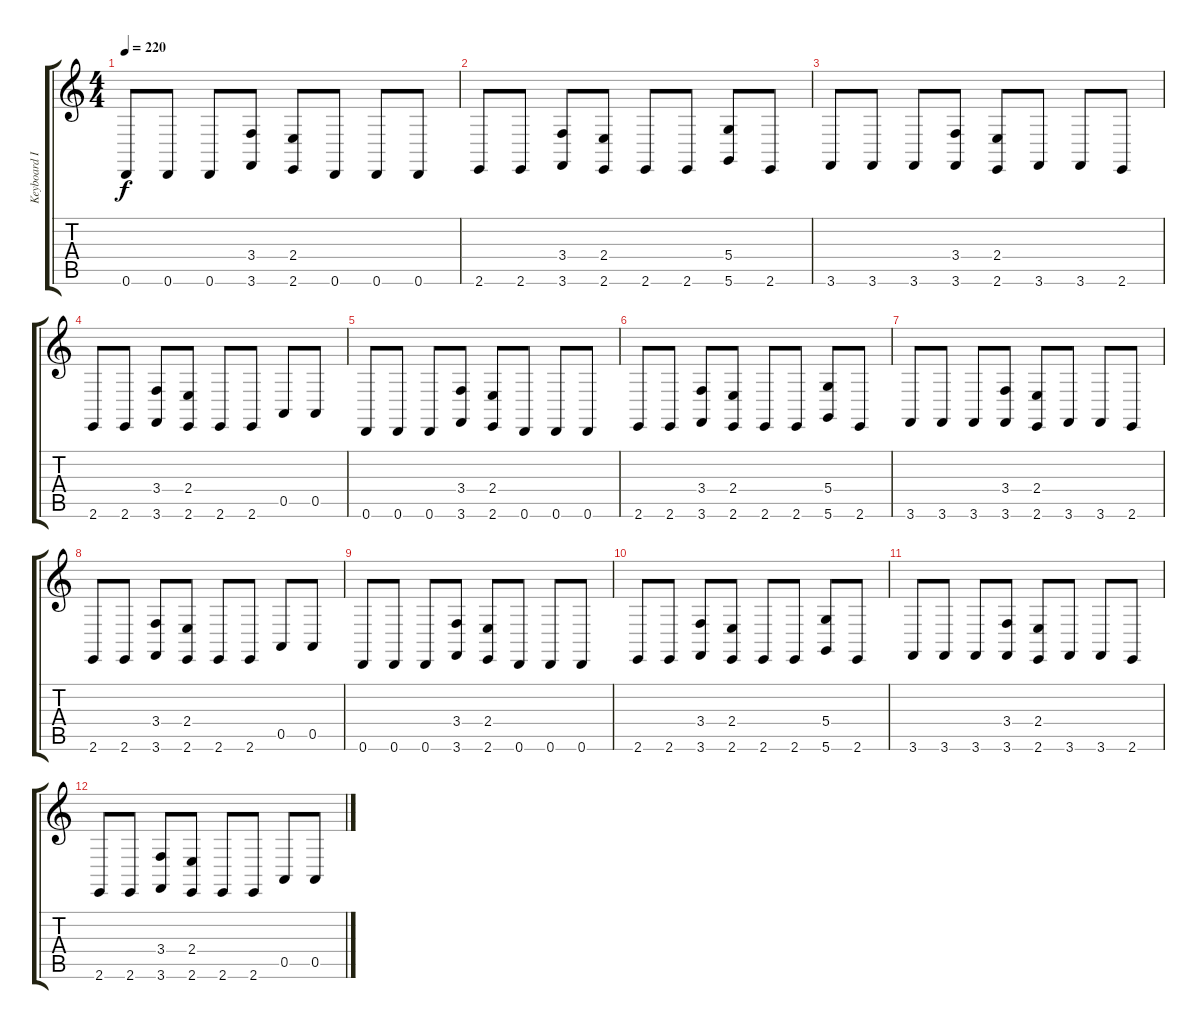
\track ("Keyboard Intro" "Keyboard I") {instrument harpsichord}
\staff {score tabs}
\tuning (E4 B3 G3 D3 A2 D2) {hide}
\ts (4 4)
\tempo 220
\clef g2
\ks c
0.6.8{dy f} 0.6.8 0.6.8 (3.4 3.6).8 (2.4 2.6).8 0.6.8 0.6.8 0.6.8 |
2.6.8 2.6.8 (3.4 3.6).8 (2.4 2.6).8 2.6.8 2.6.8 (5.4 5.6).8 2.6.8 |
3.6.8 3.6.8 3.6.8 (3.4 3.6).8 (2.4 2.6).8 3.6.8 3.6.8 2.6.8 |
2.6.8 2.6.8 (3.4 3.6).8 (2.4 2.6).8 2.6.8 2.6.8 0.5.8 0.5.8 |
0.6.8 0.6.8 0.6.8 (3.4 3.6).8 (2.4 2.6).8 0.6.8 0.6.8 0.6.8 |
2.6.8 2.6.8 (3.4 3.6).8 (2.4 2.6).8 2.6.8 2.6.8 (5.4 5.6).8 2.6.8 |
3.6.8 3.6.8 3.6.8 (3.4 3.6).8 (2.4 2.6).8 3.6.8 3.6.8 2.6.8 |
2.6.8 2.6.8 (3.4 3.6).8 (2.4 2.6).8 2.6.8 2.6.8 0.5.8 0.5.8 |
0.6.8 0.6.8 0.6.8 (3.4 3.6).8 (2.4 2.6).8 0.6.8 0.6.8 0.6.8 |
2.6.8 2.6.8 (3.4 3.6).8 (2.4 2.6).8 2.6.8 2.6.8 (5.4 5.6).8 2.6.8 |
3.6.8 3.6.8 3.6.8 (3.4 3.6).8 (2.4 2.6).8 3.6.8 3.6.8 2.6.8 |
2.6.8 2.6.8 (3.4 3.6).8 (2.4 2.6).8 2.6.8 2.6.8 0.5.8 0.5.8
